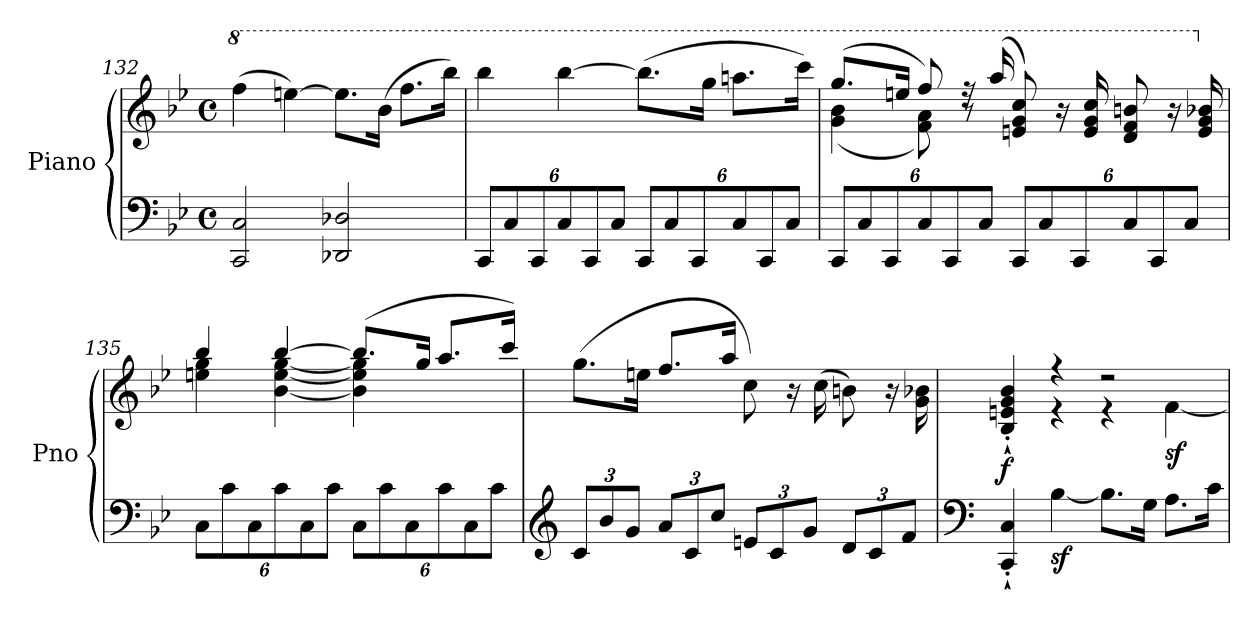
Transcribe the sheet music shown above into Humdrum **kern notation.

**kern	**kern	**dynam
*part1	*part1	*part1
*staff2	*staff1	*staff1/2
*I"Piano	*	*
*I'Pno	*	*
*clefF4	*clefG2	*
*k[b-e-]	*k[b-e-]	*
*M4/4	*M4/4	*
*met(c)	*met(c)	*
=132	=132	=132
*^	*	*
*	*	*8va	*
1ryy	2CC/ 2C/	(>4fff\	.
.	.	[4eeen\)	.
.	2DD-X/ 2D-X/	8.eee\L]	.
.	.	(>16bb-\Jk	.
.	.	8.fff\L	.
.	.	16bbb-\Jk)	.
=133	=133	=133	=133
*	*Xbrackettup	*	*
!	!	!	!LO:DY:b
1ryy	12CC/L	4bbb-\	other-dynamics
.	12C/	.	.
.	12CC/	.	.
.	12C/	[4bbb-\	.
.	12CC/	.	.
.	12C/J	.	.
.	12CC/L	(>8.bbb-\L]	.
.	12C/	.	.
.	12CC/	.	.
.	.	16ggg\Jk	.
.	12C/	8.aaan\L	.
.	12CC/	.	.
.	12C/J	.	.
.	.	16cccc\Jk)	.
!!LO:LB:g=z
=134	=134	=134	=134
*	*	*^	*
*	*	*	*^	*
1ryy	12CC/L	4ryy	(<4gg\ 4bb-\	(>8.ggg/L	.
.	12C/	.	.	.	.
.	12CC/	.	.	.	.
.	.	.	.	16eeen/Jk	.
.	12C/	8ryy	8ff\ 8aa\)	8fff/)	.
.	12CC/	.	.	.	.
.	.	16r	8r	16ryy	.
.	12C/J	.	.	.	.
.	.	16ryy	.	(>16aaa/	.
.	12CC/L	8ryy	2ryy	8een/ 8gg/ 8ccc/)	.
.	12C/	.	.	.	.
.	.	16r	.	16ryy	.
.	12CC/	.	.	.	.
.	.	16ryy	.	16ee/ 16gg/ 16ccc/	.
.	12C/	8ryy	.	8dd/ 8ff/ 8bbn/	.
.	12CC/	.	.	.	.
.	.	16r	.	16ryy	.
.	12C/J	.	.	.	.
.	.	16ryy	.	16ee/ 16gg/ 16bb-X/	.
*	*	*v	*v	*v	*
=135	=135	=135	=135
*	*	*X8va	*
*	*	*^	*
1ryy	12C\L	4bb-/	4een\ 4gg\	.
.	12c\	.	.	.
.	12C\	.	.	.
.	12c\	[4bb-/	[4b-\ [4ee\ [4gg\	.
.	12C\	.	.	.
.	12c\J	.	.	.
.	12C\L	(>8.bb-/L]	4b-\] 4ee\] 4gg\]	.
.	12c\	.	.	.
.	12C\	.	.	.
.	.	16gg/Jk	.	.
.	12c\	8.aa/L	4ryy	.
.	12C\	.	.	.
.	12c\J	.	.	.
.	.	16ccc/Jk)	.	.
!!LO:LB:g=z	!!
=136	=136	=136	=136	=136
*clefG2	*	*	*	*
1ryy	12c/L	(>8.gg\L	2ryy	.
.	12b-/	.	.	.
.	12g/J	.	.	.
.	.	16een\Jk	.	.
.	12a/L	8.ff/L	.	.
.	12c/	.	.	.
.	12cc/J	.	.	.
.	.	16aa/Jk	.	.
.	12en/L	8ryy	8cc\)	.
.	12c/	.	.	.
.	.	16r	16ryy	.
.	12g/J	.	.	.
.	.	16ryy	(>16cc\	.
.	12d/L	8ryy	8bn\)	.
.	12c/	.	.	.
.	.	16r	16ryy	.
.	12f/J	.	.	.
.	.	16ryy	16g\ 16b-X\	.
=137	=137	=137	=137	=137
*clefF4	*	*	*	*
!	!	!	!	!LO:DY:a=2
1ryy	4CC/'` 4C/'`	4B-/'` 4en/'` 4g/'` 4b-/'`	4ryy	f
!	!	!	!	!LO:DY:b=2
.	[4B-\	4r	4r	sf
.	8.B-\L]	2r	4r	.
.	16G\Jk	.	.	.
!	!	!	!	!LO:DY:b
.	8.A\L	.	[4f\	sf
.	16c\Jk	.	.	.
*v	*v	*	*	*
*	*v	*v	*
=	=	=
*-	*-	*-
